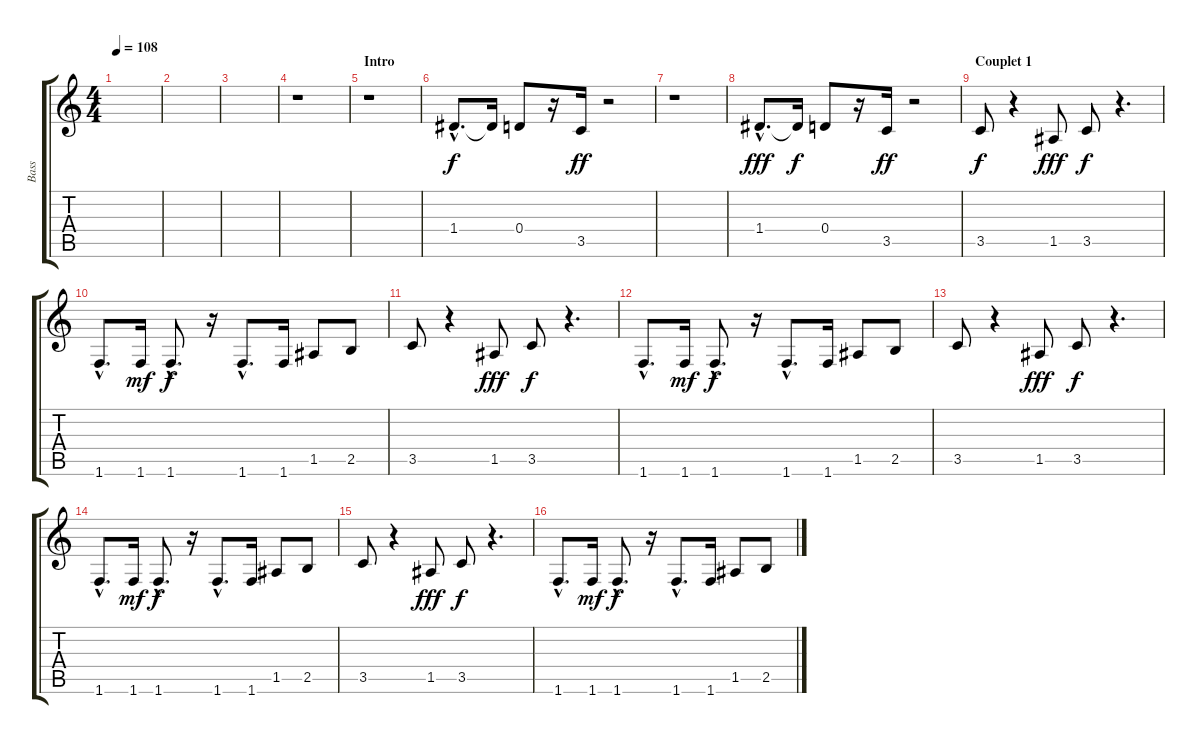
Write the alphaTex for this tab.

\track ("Bass" "Bass") {instrument electricbassfinger}
\staff {score tabs}
\tuning (E4 B3 G3 D3 A2 E2) {hide}
\ts (4 4)
\tempo 108
\clef g2
\ks c
|
|
|
r.1 |
\section ("" "Intro")
r.1 |
1.4{hac}.8{d} 1.4{t}.16{dy f} 0.4.8 r.16 3.5.16{dy ff} r.2 |
r.1 |
1.4{hac}.8{d dy fff} 1.4{t}.16{dy f} 0.4.8 r.16 3.5.16{dy ff} r.2 |
\section ("" "Couplet 1")
3.5.8{dy f} r.4 1.5.8{dy fff} 3.5.8{dy f} r.4{d} |
1.6{hac}.8{d} 1.6.16{dy mf} 1.6{hac}.8{d dy f} r.16 1.6{hac}.8{d} 1.6.16 1.5.8 2.5.8 |
3.5.8 r.4 1.5.8{dy fff} 3.5.8{dy f} r.4{d} |
1.6{hac}.8{d} 1.6.16{dy mf} 1.6{hac}.8{d dy f} r.16 1.6{hac}.8{d} 1.6.16 1.5.8 2.5.8 |
3.5.8 r.4 1.5.8{dy fff} 3.5.8{dy f} r.4{d} |
1.6{hac}.8{d} 1.6.16{dy mf} 1.6{hac}.8{d dy f} r.16 1.6{hac}.8{d} 1.6.16 1.5.8 2.5.8 |
3.5.8 r.4 1.5.8{dy fff} 3.5.8{dy f} r.4{d} |
1.6{hac}.8{d} 1.6.16{dy mf} 1.6{hac}.8{d dy f} r.16 1.6{hac}.8{d} 1.6.16 1.5.8 2.5.8
